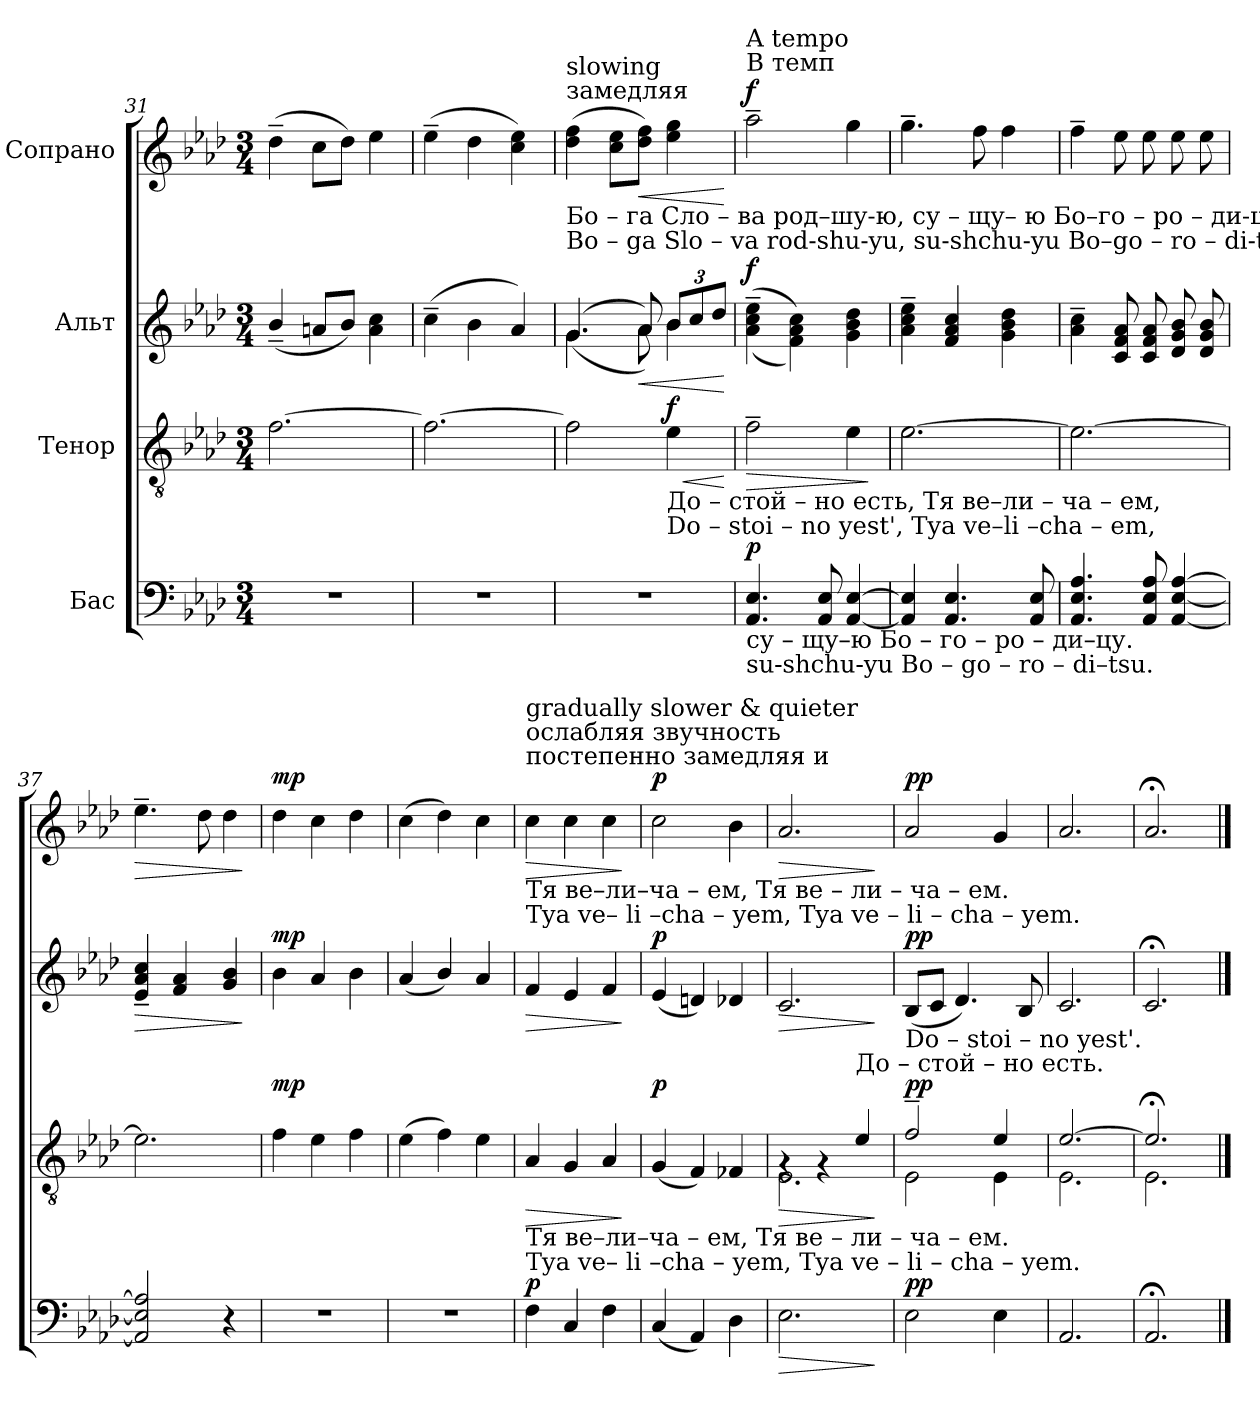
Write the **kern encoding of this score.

**kern	**dynam	**kern	**dynam	**kern	**dynam	**kern	**dynam
*part4	*part4	*part3	*part3	*part2	*part2	*part1	*part1
*staff4	*staff4	*staff3	*staff3	*staff2	*staff2	*staff1	*staff1
*I"Бас	*	*I"Тенор	*	*I"Альт	*	*I"Сопрано	*
*clefF4	*	*clefGv2	*	*clefG2	*	*clefG2	*
*k[b-e-a-d-]	*	*k[b-e-a-d-]	*	*k[b-e-a-d-]	*	*k[b-e-a-d-]	*
*M3/4	*	*M3/4	*	*M3/4	*	*M3/4	*
=31	=31	=31	=31	=31	=31	=31	=31
2.r	.	[2.f\	.	(4b-~/	.	(4dd-~\	.
.	.	.	.	8an/L	.	8cc\L	.
.	.	.	.	8b-/J)	.	8dd-\J)	.
.	.	.	.	4a\ 4cc\	.	4ee-\	.
=32	=32	=32	=32	=32	=32	=32	=32
2.r	.	2.f\_	.	(4cc~\	.	(4ee-~\	.
.	.	.	.	4b-\	.	4dd-\	.
.	.	.	.	4a-/)	.	4cc\ 4ee-\)	.
!!LO:PB:g=z
=33	=33	=33	=33	=33	=33	=33	=33
*	*	*	*	*	*	*MM70	*
*	*	*	*	*^	*	*	*
!	!	!	!	!	!	!	!LO:TX:a:t=замедляя	!
!	!	!	!	!	!	!	!LO:TX:a:t=slowing	!
!	!	!	!	!	!	!	!LO:TX:b:t=Бо      –      га              Сло    –    ва    род–шу-ю,       су  –  щу– ю  Бо–го – ро – ди-цу,   Тя  ве–ли – ча   –   ем,	!
!	!	!	!	!	!	!	!LO:TX:b:t=Bo      –      ga              Slo      –    va    rod-shu-yu,       su-shchu-yu  Bo–go – ro  –  di-tsu,  Tya ve–li   –cha  –   em,	!
2.r	.	2f\]	.	((4.g/	4.g\	.	(4dd-\ 4ff\	.
.	.	.	.	.	.	.	8cc\ 8ee-\L	.
!	!	!	!	!	!	!LO:HP:b	!	!LO:HP:b
.	.	.	.	8a-/))	8a-\	<	8dd-\ 8ff\J)	<
!	!	!	!LO:HP:b	!	!	!	!	!
*	*	*	*	*Xbrackettup	*	*	*	*
*	*	*	*	*	*	*	*MM65	*
!	!	!LO:TX:b:t=До     –    стой    –   но   есть,                                                                                            Тя  ве–ли – ча  –   ем,	!	!	!	!	!	!
!	!	!LO:TX:b:t=Do     –     stoi      –    no   yest',                                                                                          Tya ve–li   –cha  –   em,	!	!	!	!	!	!
!	!	!	!LO:DY:n=1:a	!	!	!	!	!
.	.	4e-\	< f	12b-/L	4b-\	.	4ee-\ 4gg\	.
.	.	.	.	12cc/	.	.	.	.
.	.	.	.	12dd-/J	.	.	.	.
*	*	*	*	*v	*v	*	*	*
.	.	.	[	.	[	.	[
=34	=34	=34	=34	=34	=34	=34	=34
*	*	*	*	*	*	*MM80	*
!	!	!	!	!	!	!LO:TX:a:t=В темп	!
!	!	!	!	!	!	!LO:TX:a:t=A tempo	!
!LO:TX:b:t=су  – щу–ю           Бо   –  го  –  ро     –      ди–цу.	!	!	!	!	!	!	!
!LO:TX:b:t=su-shchu-yu          Bo   –  go  –  ro     –       di–tsu.	!	!	!	!	!	!	!
!	!LO:DY:a	!	!LO:HP:b	!	!LO:DY:a	!	!LO:DY:a
4.AA-/ 4.E-/	p	2f~\	>	((4a-\~ 4cc\~ 4ee-\~	f	2aa-~\	f
.	.	.	.	4f\ 4a-\ 4cc\))	.	.	.
8AA-/ 8E-/	.	.	.	.	.	.	.
[4AA-/ [4E-/	.	4e-\	.	4g\ 4b-\ 4dd-\	.	4gg\	.
.	.	.	]	.	.	.	.
=35	=35	=35	=35	=35	=35	=35	=35
4AA-/] 4E-/]	.	[2.e-\	.	4a-\~ 4cc\~ 4ee-\~	.	4.gg~\	.
4.AA-/ 4.E-/	.	.	.	4f/ 4a-/ 4cc/	.	.	.
.	.	.	.	.	.	8ff\	.
.	.	.	.	4g\ 4b-\ 4dd-\	.	4ff\	.
8AA-/ 8E-/	.	.	.	.	.	.	.
=36	=36	=36	=36	=36	=36	=36	=36
4.AA-/ 4.E-/ 4.A-/	.	2.e-\_	.	4a-\~ 4cc\~	.	4ff~\	.
.	.	.	.	8c/ 8f/ 8a-/	.	8ee-\	.
8AA-/ 8E-/ 8A-/	.	.	.	8c/ 8f/ 8a-/	.	8ee-\	.
[4AA-/ [4E-/ [4A-/	.	.	.	8d-/ 8g/ 8b-/	.	8ee-\	.
.	.	.	.	8d-/ 8g/ 8b-/	.	8ee-\	.
=37	=37	=37	=37	=37	=37	=37	=37
!	!	!	!	!	!LO:HP:b	!	!LO:HP:b
2AA-/] 2E-/] 2A-/]	.	2.e-\]	.	4e-/~ 4a-/~ 4cc/~	>	4.ee-~\	>
.	.	.	.	4f/ 4a-/	.	.	.
.	.	.	.	.	.	8dd-\	.
4r	.	.	.	4g/ 4b-/	.	4dd-\	.
.	.	.	.	.	]	.	]
=38	=38	=38	=38	=38	=38	=38	=38
!	!	!	!LO:DY:a	!	!LO:DY:a	!	!LO:DY:a
2.r	.	4f\	mp	4b-\	mp	4dd-\	mp
.	.	4e-\	.	4a-/	.	4cc\	.
.	.	4f\	.	4b-\	.	4dd-\	.
=39	=39	=39	=39	=39	=39	=39	=39
2.r	.	(4e-\	.	(4a-/	.	(4cc\	.
.	.	4f\)	.	4b-/)	.	4dd-\)	.
.	.	4e-\	.	4a-/	.	4cc\	.
!!LO:LB:g=z
=40	=40	=40	=40	=40	=40	=40	=40
!	!	!	!	!	!	!LO:TX:a:t=постепенно замедляя и	!
!	!	!	!	!	!	!LO:TX:a:t=ослабляя звучность	!
!	!	!	!	!	!	!LO:TX:a:t=gradually slower & quieter	!
!	!	!	!	!	!	!LO:TX:b:t=Тя  ве–ли–ча     –     ем,        Тя                     ве      –      ли    –    ча   –  ем.	!
!	!	!	!	!	!	!LO:TX:b:t=Tya ve– li –cha   –     yem,     Tya                   ve      –       li      –   cha  – yem.	!
!	!	!LO:TX:b:t=Тя  ве–ли–ча     –     ем,        Тя                     ве      –      ли    –    ча   –  ем.	!	!	!	!	!
!	!	!LO:TX:b:t=Tya ve– li –cha   –     yem,     Tya                   ve      –       li      –   cha  – yem.	!	!	!	!	!
!	!LO:DY:a	!	!LO:HP:b	!	!LO:HP:b	!	!LO:HP:b
4F\	p	4A-/	>	4f/	>	4cc\	>
4C/	.	4G/	.	4e-/	.	4cc\	.
4F\	.	4A-/	.	4f/	.	4cc\	.
.	.	.	]	.	]	.	]
=41	=41	=41	=41	=41	=41	=41	=41
*	*	*	*	*	*	*MM70	*
!	!	!	!LO:DY:a	!	!LO:DY:a	!	!LO:DY:a
(4C/	.	(4G/	p	(4e-/	p	2cc\	p
4AA-/)	.	4F/)	.	4dn/)	.	.	.
4D-\	.	4F-X/	.	4d-X/	.	4b-\	.
=42	=42	=42	=42	=42	=42	=42	=42
!	!LO:HP:b	!	!LO:HP:b	!	!LO:HP:b	!	!LO:HP:b
*	*	*^	*	*	*	*	*
2.E-\	>	4rG	2.E-\	>	2.c/	>	2.a-/	>
.	.	4rG	.	.	.	.	.	.
!	!	!LO:TX:a:t=До – стой     –   но          есть.	!	!	!	!	!	!
.	.	4e-/	.	.	.	.	.	.
*	*	*v	*v	*	*	*	*	*
.	]	.	]	.	]	.	]
=43	=43	=43	=43	=43	=43	=43	=43
*	*	*	*	*	*	*MM60	*
*	*	*^	*	*	*	*	*
!	!	!LO:TX:a:t=Do –  stoi       –   no          yest'.	!	!	!	!	!	!
!	!LO:DY:a	!	!	!LO:DY:a	!	!LO:DY:a	!	!LO:DY:a
2E-\	pp	2f~/	2E-\	pp	(8B-/L	pp	2a-/	pp
.	.	.	.	.	8c/J	.	.	.
.	.	.	.	.	4.d-/)	.	.	.
4E-\	.	4e-/	4E-\	.	.	.	4g/	.
.	.	.	.	.	8B-/	.	.	.
=44	=44	=44	=44	=44	=44	=44	=44	=44
*	*	*	*	*	*	*	*MM50	*
2.AA-/	.	[2.e-/	2.E-\	.	2.c/	.	2.a-/	.
=45	=45	=45	=45	=45	=45	=45	=45	=45
2.AA-;</	.	2.e-;</]	2.E-\	.	2.c;</	.	2.a-;</	.
*	*	*v	*v	*	*	*	*	*
==	==	==	==	==	==	==	==
*-	*-	*-	*-	*-	*-	*-	*-
